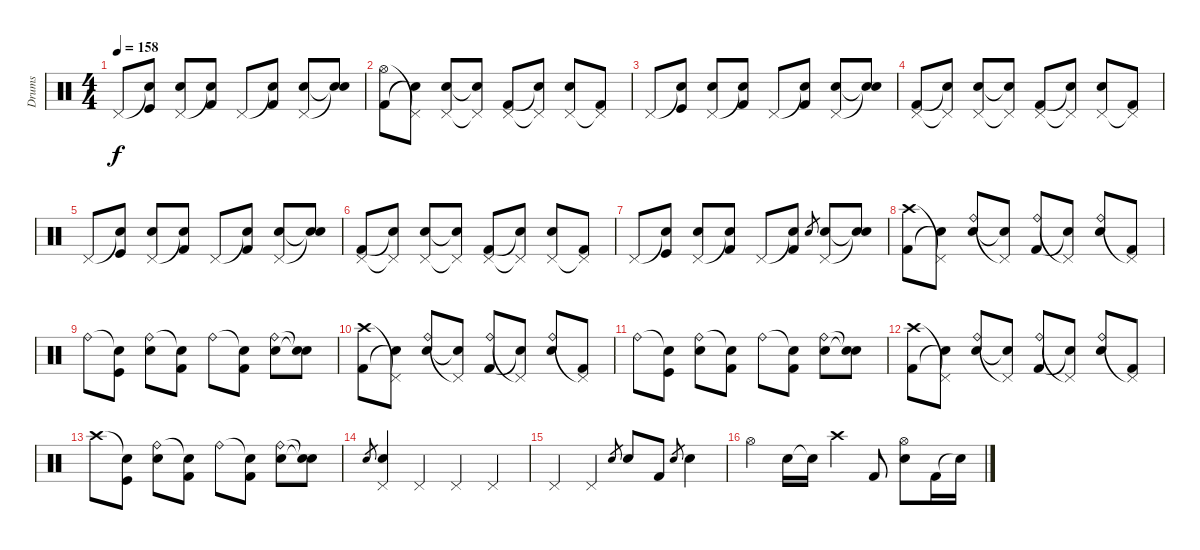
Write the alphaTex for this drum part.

\track ("Drums" "Drums") {instrument percussion}
\staff {score}
\articulation defaults
\ts (4 4)
\tempo 158
\clef neutral
\ks c "Pedal Hi-Hat (hit)".8{dy f}
("Snare (hit)"{t} "Kick (hit)").8 ("Pedal Hi-Hat (hit)" "Electric Snare (hit)").8 ("Snare (hit)"{t} "Kick (hit) 2").8 "Pedal Hi-Hat (hit)".8 ("Snare (hit)"{t} "Kick (hit) 2").8 ("Pedal Hi-Hat (hit)" "Electric Snare (hit)").8 ("Snare (hit)"{t} "Snare (hit)"{t}).8 |
("Hi-Hat (open)" "Kick (hit) 2").8 ("Pedal Hi-Hat (hit)"{t} "Electric Snare (hit)"{t}).8 ("Pedal Hi-Hat (hit)" "Electric Snare (hit)").8 ("Pedal Hi-Hat (hit)"{t} "Snare (hit)"{t}).8 ("Pedal Hi-Hat (hit)" "Kick (hit) 2").8 ("Pedal Hi-Hat (hit)"{t} "Electric Snare (hit)"{t}).8 ("Pedal Hi-Hat (hit)" "Electric Snare (hit)").8 ("Pedal Hi-Hat (hit)"{t} "Kick (hit) 2").8 |
"Pedal Hi-Hat (hit)".8 ("Snare (hit)"{t} "Kick (hit)").8 ("Pedal Hi-Hat (hit)" "Electric Snare (hit)").8 ("Snare (hit)"{t} "Kick (hit) 2").8 "Pedal Hi-Hat (hit)".8 ("Snare (hit)"{t} "Kick (hit) 2").8 ("Pedal Hi-Hat (hit)" "Electric Snare (hit)").8 ("Snare (hit)"{t} "Snare (hit)"{t}).8 |
("Pedal Hi-Hat (hit)" "Kick (hit) 2").8 ("Pedal Hi-Hat (hit)"{t} "Electric Snare (hit)"{t}).8 ("Pedal Hi-Hat (hit)" "Electric Snare (hit)").8 ("Pedal Hi-Hat (hit)"{t} "Snare (hit)"{t}).8 ("Pedal Hi-Hat (hit)" "Kick (hit) 2").8 ("Pedal Hi-Hat (hit)"{t} "Electric Snare (hit)"{t}).8 ("Pedal Hi-Hat (hit)" "Electric Snare (hit)").8 ("Pedal Hi-Hat (hit)"{t} "Kick (hit) 2").8 |
"Pedal Hi-Hat (hit)".8 ("Snare (hit)"{t} "Kick (hit)").8 ("Pedal Hi-Hat (hit)" "Electric Snare (hit)").8 ("Snare (hit)"{t} "Kick (hit) 2").8 "Pedal Hi-Hat (hit)".8 ("Snare (hit)"{t} "Kick (hit) 2").8 ("Pedal Hi-Hat (hit)" "Electric Snare (hit)").8 ("Snare (hit)"{t} "Snare (hit)"{t}).8 |
("Pedal Hi-Hat (hit)" "Kick (hit) 2").8 ("Pedal Hi-Hat (hit)"{t} "Electric Snare (hit)"{t}).8 ("Pedal Hi-Hat (hit)" "Electric Snare (hit)").8 ("Pedal Hi-Hat (hit)"{t} "Snare (hit)"{t}).8 ("Pedal Hi-Hat (hit)" "Kick (hit) 2").8 ("Pedal Hi-Hat (hit)"{t} "Electric Snare (hit)"{t}).8 ("Pedal Hi-Hat (hit)" "Electric Snare (hit)").8 ("Pedal Hi-Hat (hit)"{t} "Kick (hit) 2").8 |
"Pedal Hi-Hat (hit)".8 ("Snare (hit)"{t} "Kick (hit)").8 ("Pedal Hi-Hat (hit)" "Electric Snare (hit)").8 ("Snare (hit)"{t} "Kick (hit) 2").8 "Pedal Hi-Hat (hit)".8 ("Snare (hit)"{t} "Kick (hit) 2").8 "Electric Snare (hit)".8{gr} ("Pedal Hi-Hat (hit)" "Electric Snare (hit)").8 ("Snare (hit)"{t} "Snare (hit)"{t}).8 |
\section ("" "")
("Crash high (hit)" "Kick (hit) 2").8 ("Pedal Hi-Hat (hit)"{t} "Electric Snare (hit)"{t}).8 ("Ride (bell)" "Electric Snare (hit)").8 ("Pedal Hi-Hat (hit)"{t} "Snare (hit)"{t}).8 ("Ride (bell)" "Kick (hit) 2").8 ("Pedal Hi-Hat (hit)"{t} "Electric Snare (hit)"{t}).8 ("Ride (bell)" "Electric Snare (hit)").8 ("Pedal Hi-Hat (hit)"{t} "Kick (hit) 2").8 |
"Ride (bell)".8 ("Snare (hit)"{t} "Kick (hit)").8 ("Ride (bell)" "Electric Snare (hit)").8 ("Snare (hit)"{t} "Kick (hit) 2").8 "Ride (bell)".8 ("Snare (hit)"{t} "Kick (hit) 2").8 ("Ride (bell)" "Electric Snare (hit)").8 ("Snare (hit)"{t} "Snare (hit)"{t}).8 |
("Crash high (hit)" "Kick (hit) 2").8 ("Pedal Hi-Hat (hit)"{t} "Electric Snare (hit)"{t}).8 ("Ride (bell)" "Electric Snare (hit)").8 ("Pedal Hi-Hat (hit)"{t} "Snare (hit)"{t}).8 ("Ride (bell)" "Kick (hit) 2").8 ("Pedal Hi-Hat (hit)"{t} "Electric Snare (hit)"{t}).8 ("Ride (bell)" "Electric Snare (hit)").8 ("Pedal Hi-Hat (hit)"{t} "Kick (hit) 2").8 |
"Ride (bell)".8 ("Snare (hit)"{t} "Kick (hit)").8 ("Ride (bell)" "Electric Snare (hit)").8 ("Snare (hit)"{t} "Kick (hit) 2").8 "Ride (bell)".8 ("Snare (hit)"{t} "Kick (hit) 2").8 ("Ride (bell)" "Electric Snare (hit)").8 ("Snare (hit)"{t} "Snare (hit)"{t}).8 |
("Crash high (hit)" "Kick (hit) 2").8 ("Pedal Hi-Hat (hit)"{t} "Electric Snare (hit)"{t}).8 ("Ride (bell)" "Electric Snare (hit)").8 ("Pedal Hi-Hat (hit)"{t} "Snare (hit)"{t}).8 ("Ride (bell)" "Kick (hit) 2").8 ("Pedal Hi-Hat (hit)"{t} "Electric Snare (hit)"{t}).8 ("Ride (bell)" "Electric Snare (hit)").8 ("Pedal Hi-Hat (hit)"{t} "Kick (hit) 2").8 |
"Crash high (hit)".8 ("Snare (hit)"{t} "Kick (hit)").8 ("Ride (bell)" "Electric Snare (hit)").8 ("Snare (hit)"{t} "Kick (hit) 2").8 "Ride (bell)".8 ("Snare (hit)"{t} "Kick (hit) 2").8 ("Ride (bell)" "Electric Snare (hit)").8 ("Snare (hit)"{t} "Snare (hit)"{t}).8 |
"Electric Snare (hit)".8{gr} ("Pedal Hi-Hat (hit)" "Electric Snare (hit)").4 "Pedal Hi-Hat (hit)".4 "Pedal Hi-Hat (hit)".4 "Pedal Hi-Hat (hit)".4 |
"Pedal Hi-Hat (hit)".4 "Pedal Hi-Hat (hit)".4 "Electric Snare (hit)".8{gr} "Electric Snare (hit)".8 "Kick (hit) 2".8 "Electric Snare (hit)".8{gr} "Electric Snare (hit)".4 |
"Hi-Hat (open)".4 "Electric Snare (hit)".16 "Snare (hit)"{t}.16 "Crash high (hit)".4 "Kick (hit) 2".8 ("Hi-Hat (open)" "Electric Snare (hit)").8 "Kick (hit) 2".16 "Snare (hit)"{t}.16
